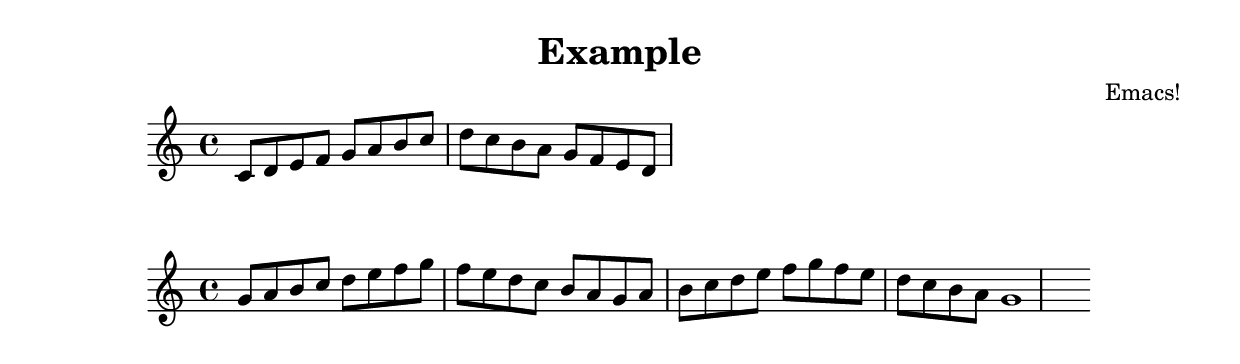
\version "2.20.0"
\header {
  title = "Example"
  composer =  "Emacs!"
}

\score {
  \new Staff \relative c' {
    c8 d e f  g a b c
    d c b a   g f e d
    }
}

\relative c'' {
  g a b c d e f g f e d c b a g a b c d e f g f e d c b a g1
}
